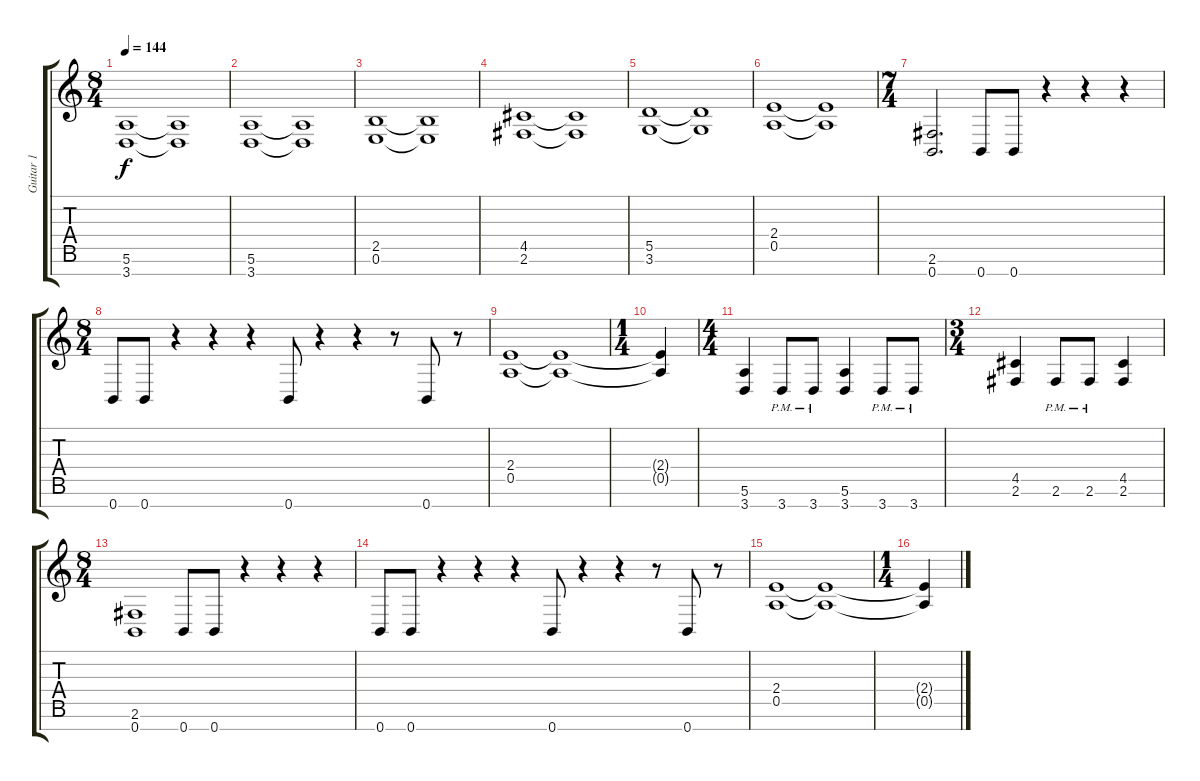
\track ("Guitar 1" "Guitar 1") {instrument distortionguitar}
\staff {score tabs}
\tuning (E4 B3 G3 D3 A2 E2 B1) {hide}
\ts (8 4)
\tempo 144
\clef g2
\ks c
(5.6 3.7).1{dy f} (5.6{t} 3.7{t}).1 |
(5.6 3.7).1 (5.6{t} 3.7{t}).1 |
(2.5 0.6).1 (2.5{t} 0.6{t}).1 |
(4.5 2.6).1 (4.5{t} 2.6{t}).1 |
(5.5 3.6).1 (5.5{t} 3.6{t}).1 |
(2.4 0.5).1 (2.4{t} 0.5{t}).1 |
\ts (7 4)
(2.6 0.7).2{d} 0.7.8 0.7.8 r.4 r.4 r.4 |
\ts (8 4)
0.7.8 0.7.8 r.4 r.4 r.4 0.7.8 r.4 r.4 r.8 0.7.8 r.8 |
(2.4 0.5).1 (2.4{t} 0.5{t}).1 |
\ts (1 4)
(2.4{t} 0.5{t}).4 |
\ts (4 4)
(5.6 3.7).4 3.7{pm}.8 3.7{pm}.8 (5.6 3.7).4 3.7{pm}.8 3.7{pm}.8 |
\ts (3 4)
(4.5 2.6).4 2.6{pm}.8 2.6{pm}.8 (4.5 2.6).4 |
\ts (8 4)
(2.6 0.7).1 0.7.8 0.7.8 r.4 r.4 r.4 |
0.7.8 0.7.8 r.4 r.4 r.4 0.7.8 r.4 r.4 r.8 0.7.8 r.8 |
(2.4 0.5).1 (2.4{t} 0.5{t}).1 |
\ts (1 4)
(2.4{t} 0.5{t}).4
